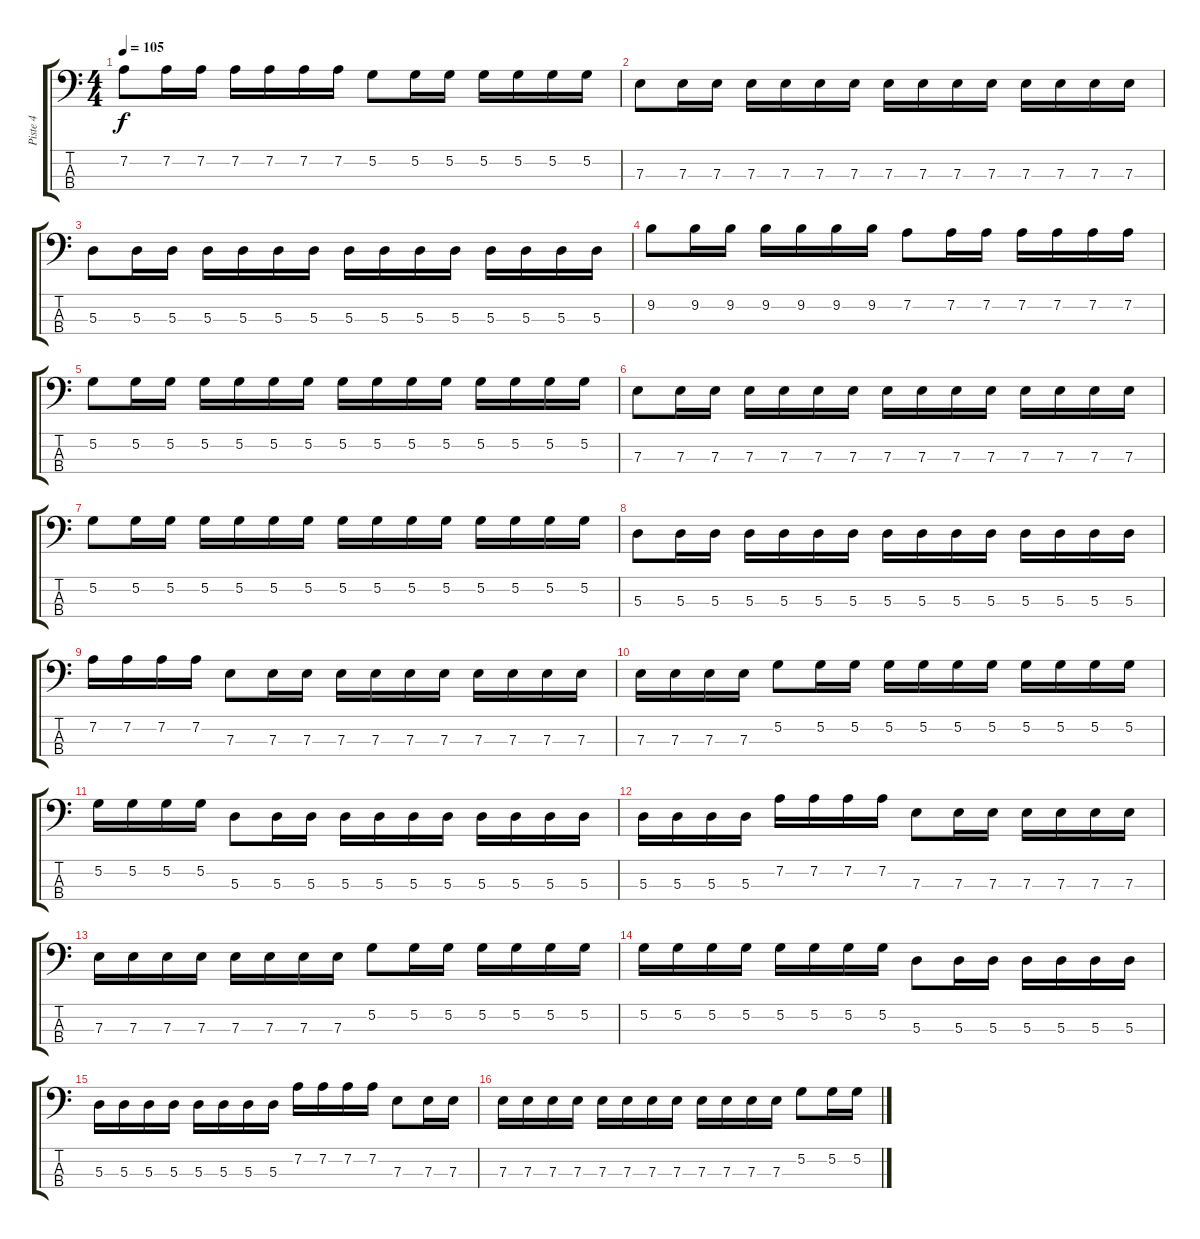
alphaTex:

\track ("Piste 4" "Piste 4") {instrument electricbassfinger}
\staff {score tabs}
\tuning (G2 D2 A1 E1) {hide}
\ts (4 4)
\tempo 105
\clef f4
\ks c
7.2.8{dy f} 7.2.16 7.2.16 7.2.16 7.2.16 7.2.16 7.2.16 5.2.8 5.2.16 5.2.16 5.2.16 5.2.16 5.2.16 5.2.16 |
7.3.8 7.3.16 7.3.16 7.3.16 7.3.16 7.3.16 7.3.16 7.3.16 7.3.16 7.3.16 7.3.16 7.3.16 7.3.16 7.3.16 7.3.16 |
5.3.8 5.3.16 5.3.16 5.3.16 5.3.16 5.3.16 5.3.16 5.3.16 5.3.16 5.3.16 5.3.16 5.3.16 5.3.16 5.3.16 5.3.16 |
9.2.8 9.2.16 9.2.16 9.2.16 9.2.16 9.2.16 9.2.16 7.2.8 7.2.16 7.2.16 7.2.16 7.2.16 7.2.16 7.2.16 |
5.2.8 5.2.16 5.2.16 5.2.16 5.2.16 5.2.16 5.2.16 5.2.16 5.2.16 5.2.16 5.2.16 5.2.16 5.2.16 5.2.16 5.2.16 |
7.3.8 7.3.16 7.3.16 7.3.16 7.3.16 7.3.16 7.3.16 7.3.16 7.3.16 7.3.16 7.3.16 7.3.16 7.3.16 7.3.16 7.3.16 |
5.2.8 5.2.16 5.2.16 5.2.16 5.2.16 5.2.16 5.2.16 5.2.16 5.2.16 5.2.16 5.2.16 5.2.16 5.2.16 5.2.16 5.2.16 |
5.3.8 5.3.16 5.3.16 5.3.16 5.3.16 5.3.16 5.3.16 5.3.16 5.3.16 5.3.16 5.3.16 5.3.16 5.3.16 5.3.16 5.3.16 |
7.2.16 7.2.16 7.2.16 7.2.16 7.3.8 7.3.16 7.3.16 7.3.16 7.3.16 7.3.16 7.3.16 7.3.16 7.3.16 7.3.16 7.3.16 |
7.3.16 7.3.16 7.3.16 7.3.16 5.2.8 5.2.16 5.2.16 5.2.16 5.2.16 5.2.16 5.2.16 5.2.16 5.2.16 5.2.16 5.2.16 |
5.2.16 5.2.16 5.2.16 5.2.16 5.3.8 5.3.16 5.3.16 5.3.16 5.3.16 5.3.16 5.3.16 5.3.16 5.3.16 5.3.16 5.3.16 |
5.3.16 5.3.16 5.3.16 5.3.16 7.2.16 7.2.16 7.2.16 7.2.16 7.3.8 7.3.16 7.3.16 7.3.16 7.3.16 7.3.16 7.3.16 |
7.3.16 7.3.16 7.3.16 7.3.16 7.3.16 7.3.16 7.3.16 7.3.16 5.2.8 5.2.16 5.2.16 5.2.16 5.2.16 5.2.16 5.2.16 |
5.2.16 5.2.16 5.2.16 5.2.16 5.2.16 5.2.16 5.2.16 5.2.16 5.3.8 5.3.16 5.3.16 5.3.16 5.3.16 5.3.16 5.3.16 |
5.3.16 5.3.16 5.3.16 5.3.16 5.3.16 5.3.16 5.3.16 5.3.16 7.2.16 7.2.16 7.2.16 7.2.16 7.3.8 7.3.16 7.3.16 |
7.3.16 7.3.16 7.3.16 7.3.16 7.3.16 7.3.16 7.3.16 7.3.16 7.3.16 7.3.16 7.3.16 7.3.16 5.2.8 5.2.16 5.2.16
